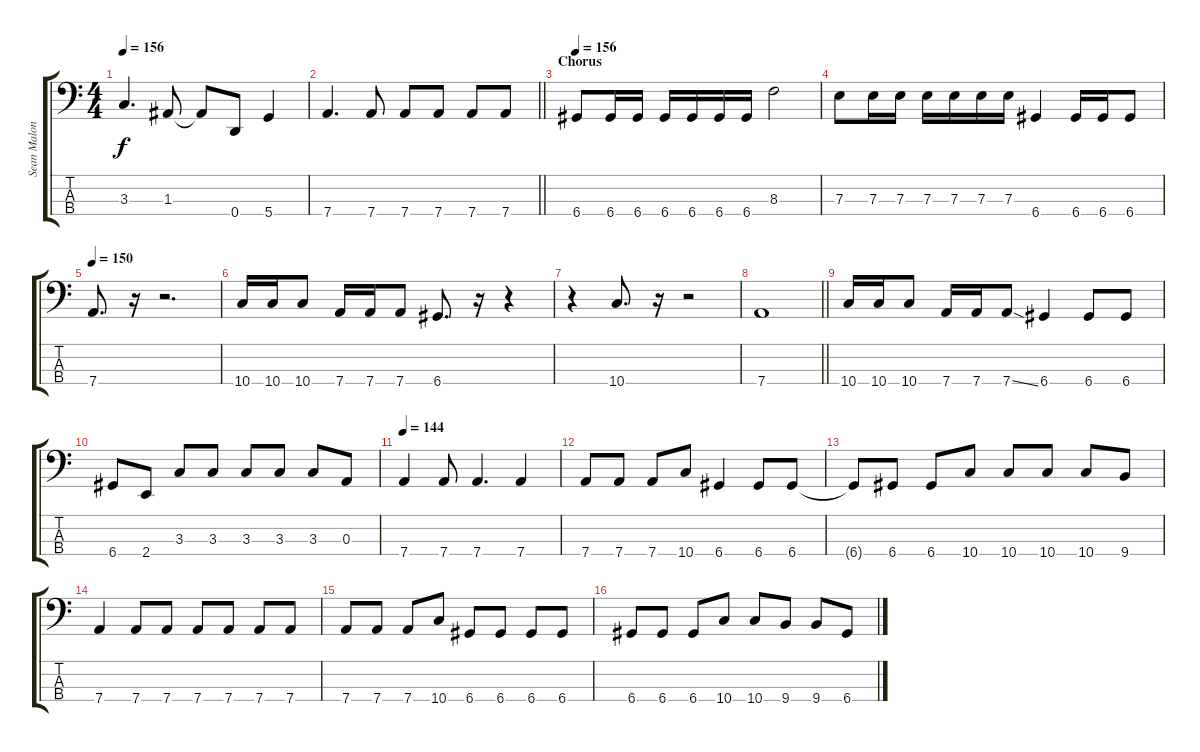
\track ("Sean Malone" "Sean Malon") {instrument fretlessbass}
\staff {score tabs}
\tuning (G2 D2 A1 D1) {hide}
\ts (4 4)
\tempo 156
\clef f4
\ks c
3.3.4{d dy f} 1.3.8 1.3{t}.8 0.4.8 5.4.4 |
\barLineRight lightlight
7.4.4{d} 7.4.8 7.4.8 7.4.8 7.4.8 7.4.8 |
\section ("" "Chorus")
\tempo 156
6.4.8 6.4.16 6.4.16 6.4.16 6.4.16 6.4.16 6.4.16 8.3.2 |
7.3.8 7.3.16 7.3.16 7.3.16 7.3.16 7.3.16 7.3.16 6.4.4 6.4.16 6.4.16 6.4.8 |
\tempo 150
7.4.8{d} r.16 r.2{d} |
10.4.16 10.4.16 10.4.8 7.4.16 7.4.16 7.4.8 6.4.8{d} r.16 r.4 |
r.4 10.4.8{d} r.16 r.2 |
\barLineRight lightlight
7.4.1 |
10.4.16 10.4.16 10.4.8 7.4.16 7.4.16 7.4{ss}.8 6.4.4 6.4.8 6.4.8 |
6.4.8 2.4.8 3.3.8 3.3.8 3.3.8 3.3.8 3.3.8 0.3.8 |
\tempo 144
7.4.4 7.4.8 7.4.4{d} 7.4.4 |
7.4.8 7.4.8 7.4.8 10.4.8 6.4.4 6.4.8 6.4.8 |
6.4{t}.8 6.4.8 6.4.8 10.4.8 10.4.8 10.4.8 10.4.8 9.4.8 |
7.4.4 7.4.8 7.4.8 7.4.8 7.4.8 7.4.8 7.4.8 |
7.4.8 7.4.8 7.4.8 10.4.8 6.4.8 6.4.8 6.4.8 6.4.8 |
6.4.8 6.4.8 6.4.8 10.4.8 10.4.8 9.4.8 9.4.8 6.4.8
